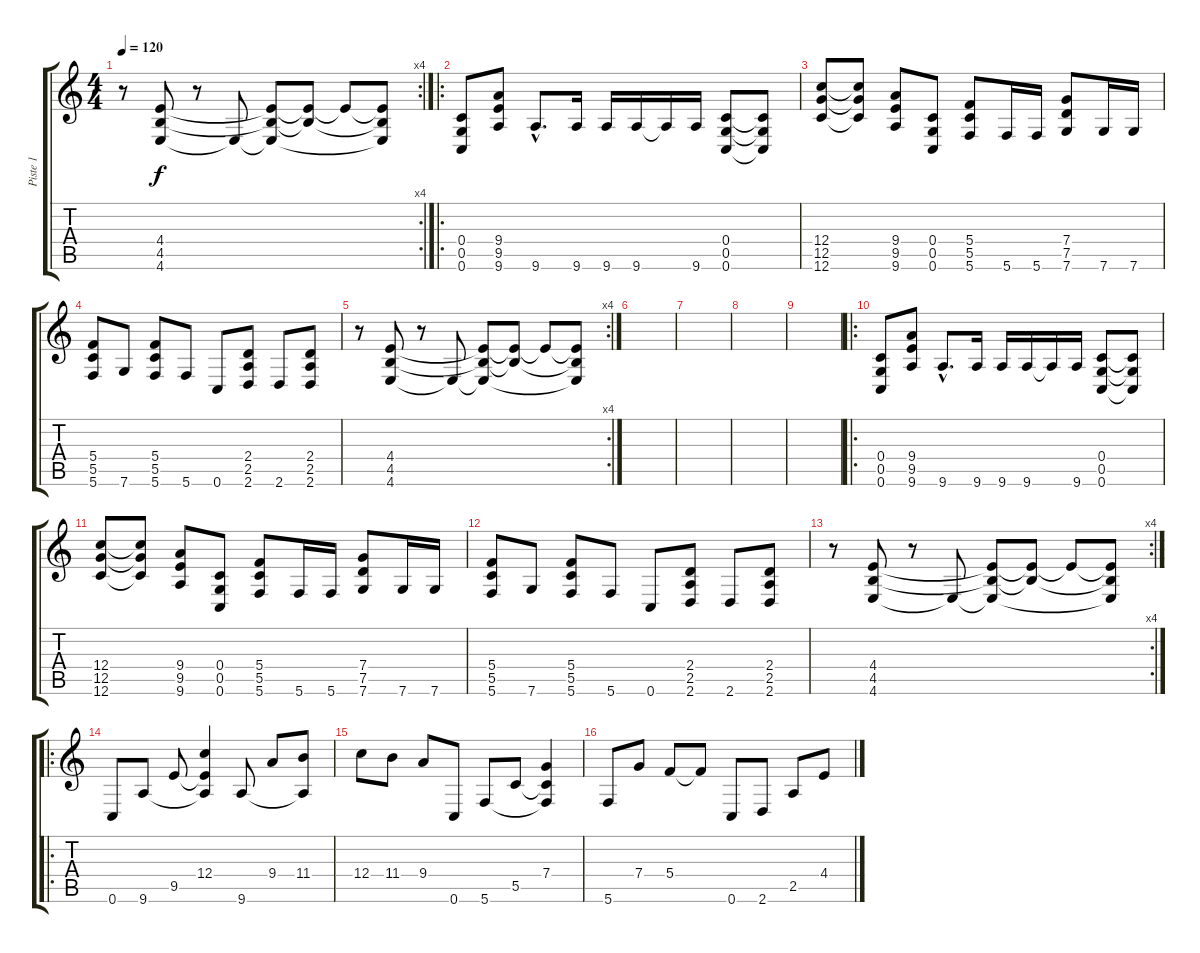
\track ("Piste 1" "Piste 1") {instrument acousticguitarsteel}
\staff {score tabs}
\tuning (D4 A3 F3 C3 G2 C2) {hide}
\rc 4
\ts (4 4)
\tempo 120
\clef g2
\ks c
r.8{dy f} (4.4 4.5 4.6).8 r.8 4.6{t}.8 (4.4{t} 4.5{t} 4.6{t}).8 (4.4{t} 4.5{t}).8 4.4{t}.8 (4.4{t} 4.5{t} 4.6{t}).8 |
\ro
(0.4 0.5 0.6).8{instrument distortionguitar} (9.4 9.5 9.6).8 9.6{hac}.8{d} 9.6.16 9.6.16 9.6.16 9.6{t}.16 9.6.16 (0.4 0.5 0.6).8 (0.4{t} 0.5{t} 0.6{t}).8 |
(12.4 12.5 12.6).8 (12.4{t} 12.5{t} 12.6{t}).8 (9.4 9.5 9.6).8 (0.4 0.5 0.6).8 (5.4 5.5 5.6).8 5.6.16 5.6.16 (7.4 7.5 7.6).8 7.6.16 7.6.16 |
(5.4 5.5 5.6).8 7.6.8 (5.4 5.5 5.6).8 5.6.8 0.6.8 (2.4 2.5 2.6).8 2.6.8 (2.4 2.5 2.6).8 |
\rc 4
r.8 (4.4 4.5 4.6).8 r.8 4.6{t}.8 (4.4{t} 4.5{t} 4.6{t}).8 (4.4{t} 4.5{t}).8 4.4{t}.8 (4.4{t} 4.5{t} 4.6{t}).8 |
|
|
|
|
\ro
(0.4 0.5 0.6).8{instrument distortionguitar} (9.4 9.5 9.6).8 9.6{hac}.8{d} 9.6.16 9.6.16 9.6.16 9.6{t}.16 9.6.16 (0.4 0.5 0.6).8 (0.4{t} 0.5{t} 0.6{t}).8 |
(12.4 12.5 12.6).8 (12.4{t} 12.5{t} 12.6{t}).8 (9.4 9.5 9.6).8 (0.4 0.5 0.6).8 (5.4 5.5 5.6).8 5.6.16 5.6.16 (7.4 7.5 7.6).8 7.6.16 7.6.16 |
(5.4 5.5 5.6).8 7.6.8 (5.4 5.5 5.6).8 5.6.8 0.6.8 (2.4 2.5 2.6).8 2.6.8 (2.4 2.5 2.6).8 |
\rc 4
r.8 (4.4 4.5 4.6).8 r.8 4.6{t}.8 (4.4{t} 4.5{t} 4.6{t}).8 (4.4{t} 4.5{t}).8 4.4{t}.8 (4.4{t} 4.5{t} 4.6{t}).8 |
\ro
0.6.8 9.6.8 9.5.8 (12.4 9.5{t} 9.6{t}).4 9.6.8 9.4.8 (11.4 9.6{t}).8 |
12.4.8 11.4.8 9.4.8 0.6.8 5.6.8 5.5.8 (7.4 5.5{t} 5.6{t}).4 |
5.6.8 7.4.8 5.4.8 5.4{t}.8 0.6.8 2.6.8 2.5.8 4.4.8
